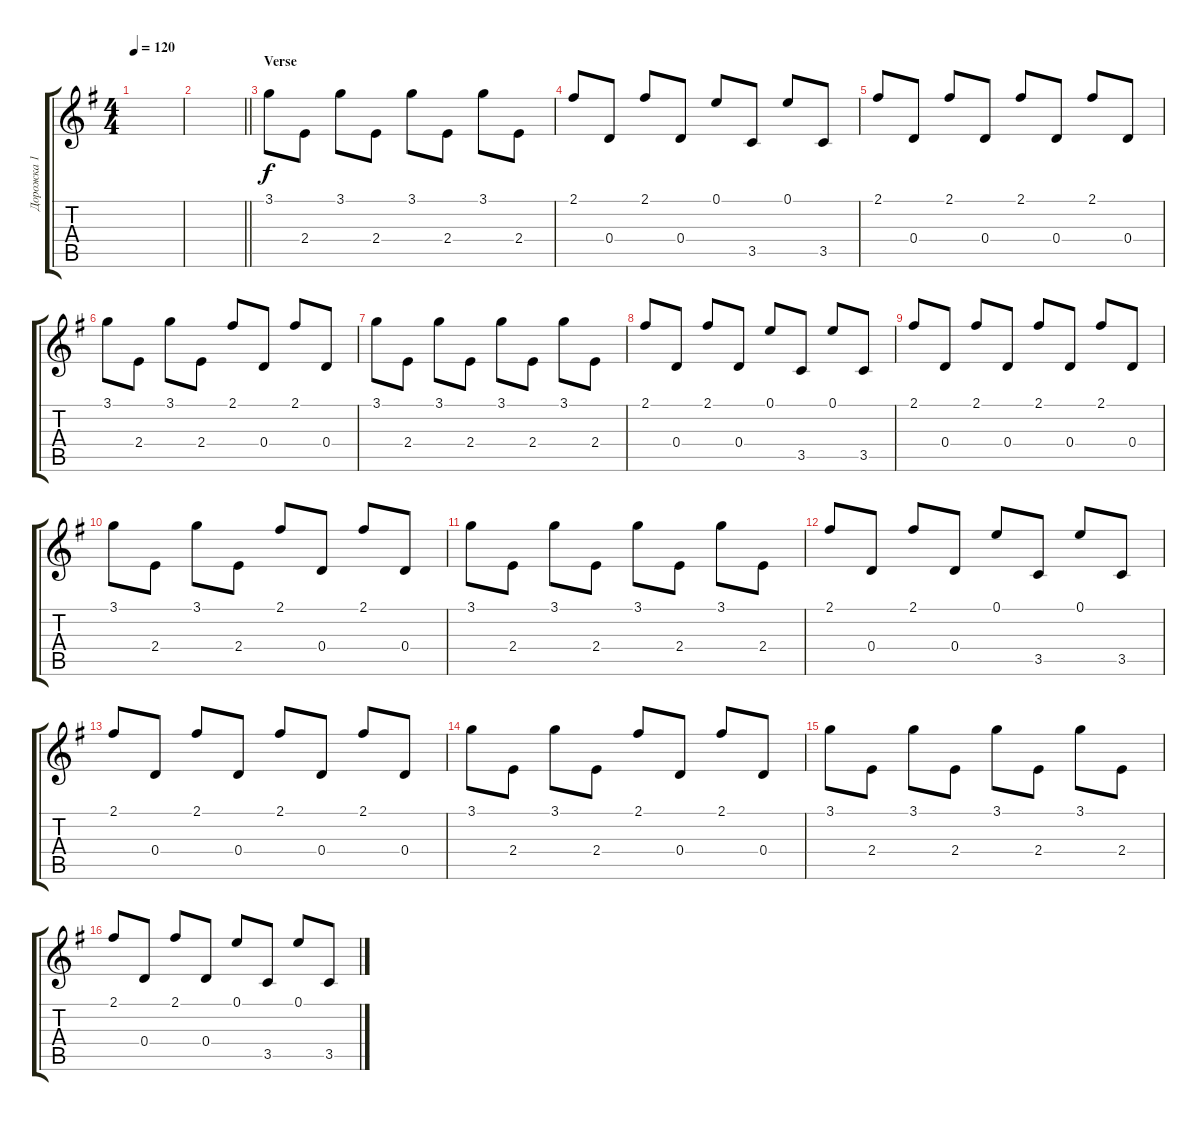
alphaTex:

\track ("Дорожка 1" "Дорожка 1") {instrument electricguitarclean}
\staff {score tabs}
\tuning (E4 B3 G3 D3 A2 E2) {hide}
\ts (4 4)
\tempo 120
\clef g2
\ks g
|
\barLineRight lightlight
|
\section ("" "Verse")
3.1.8 2.4.8 3.1.8 2.4.8 3.1.8 2.4.8 3.1.8 2.4.8 |
2.1.8 0.4.8 2.1.8 0.4.8 0.1.8 3.5.8 0.1.8 3.5.8 |
2.1.8 0.4.8 2.1.8 0.4.8 2.1.8 0.4.8 2.1.8 0.4.8 |
3.1.8 2.4.8 3.1.8 2.4.8 2.1.8 0.4.8 2.1.8 0.4.8 |
3.1.8 2.4.8 3.1.8 2.4.8 3.1.8 2.4.8 3.1.8 2.4.8 |
2.1.8 0.4.8 2.1.8 0.4.8 0.1.8 3.5.8 0.1.8 3.5.8 |
2.1.8 0.4.8 2.1.8 0.4.8 2.1.8 0.4.8 2.1.8 0.4.8 |
3.1.8 2.4.8 3.1.8 2.4.8 2.1.8 0.4.8 2.1.8 0.4.8 |
3.1.8 2.4.8 3.1.8 2.4.8 3.1.8 2.4.8 3.1.8 2.4.8 |
2.1.8 0.4.8 2.1.8 0.4.8 0.1.8 3.5.8 0.1.8 3.5.8 |
2.1.8 0.4.8 2.1.8 0.4.8 2.1.8 0.4.8 2.1.8 0.4.8 |
3.1.8 2.4.8 3.1.8 2.4.8 2.1.8 0.4.8 2.1.8 0.4.8 |
3.1.8 2.4.8 3.1.8 2.4.8 3.1.8 2.4.8 3.1.8 2.4.8 |
2.1.8 0.4.8 2.1.8 0.4.8 0.1.8 3.5.8 0.1.8 3.5.8
